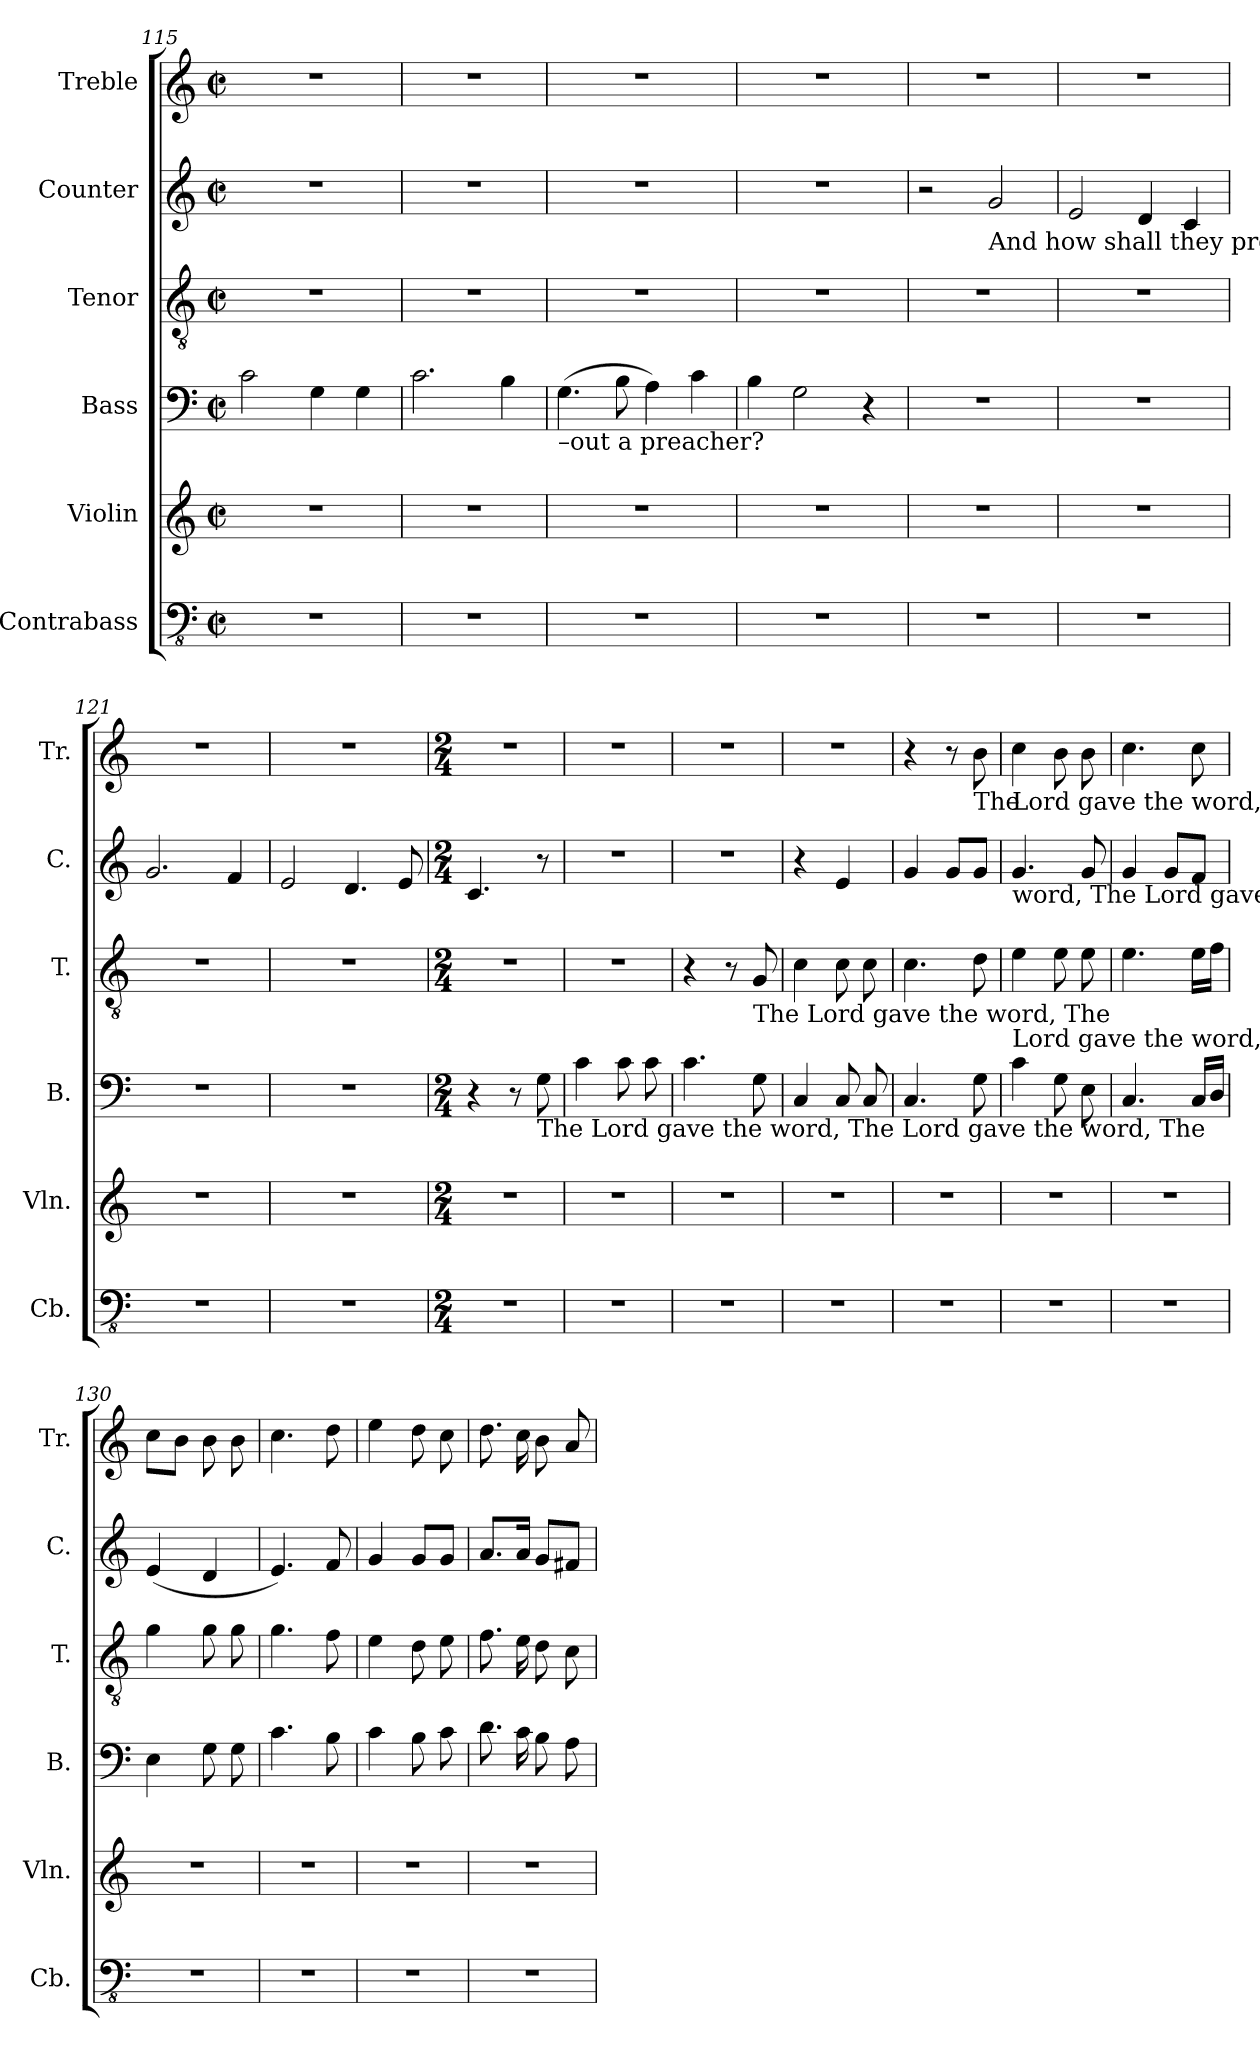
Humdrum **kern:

**kern	**kern	**kern	**kern	**kern	**kern
*part6	*part5	*part4	*part3	*part2	*part1
*staff6	*staff5	*staff4	*staff3	*staff2	*staff1
*I"Contrabass	*I"Violin	*I"Bass	*I"Tenor	*I"Counter	*I"Treble
*I'Cb.	*I'Vln.	*I'B.	*I'T.	*I'C.	*I'Tr.
*clefFv4	*clefG2	*clefF4	*clefGv2	*clefG2	*clefG2
*ITrd7c12	*	*	*	*	*
*k[]	*k[]	*k[]	*k[]	*k[]	*k[]
*M2/2	*M2/2	*M2/2	*M2/2	*M2/2	*M2/2
*met(c|)	*met(c|)	*met(c|)	*met(c|)	*met(c|)	*met(c|)
=115	=115	=115	=115	=115	=115
1r	1r	2c\	1r	1r	1r
.	.	4G\	.	.	.
.	.	4G\	.	.	.
=116	=116	=116	=116	=116	=116
1r	1r	2.c\	1r	1r	1r
.	.	4B\	.	.	.
!!LO:LB:g=z
=117	=117	=117	=117	=117	=117
!	!	!LO:TX:b:t=–out       a   preacher?	!	!	!
1r	1r	(4.G\	1r	1r	1r
.	.	8B\	.	.	.
.	.	4A\)	.	.	.
.	.	4c\	.	.	.
=118	=118	=118	=118	=118	=118
1r	1r	4B\	1r	1r	1r
.	.	2G\	.	.	.
.	.	4r	.	.	.
=119	=119	=119	=119	=119	=119
1r	1r	1r	1r	2r	1r
!	!	!	!	!LO:TX:b:t=And how shall they preach except they be sent?                                                           The   Lord gave the	!
.	.	.	.	2g/	.
=120	=120	=120	=120	=120	=120
1r	1r	1r	1r	2e/	1r
.	.	.	.	4d/	.
.	.	.	.	4c/	.
=121	=121	=121	=121	=121	=121
1r	1r	1r	1r	2.g/	1r
.	.	.	.	4f/	.
=122	=122	=122	=122	=122	=122
1r	1r	1r	1r	2e/	1r
.	.	.	.	4.d/	.
.	.	.	.	8e/	.
=123	=123	=123	=123	=123	=123
*M2/4	*M2/4	*M2/4	*M2/4	*M2/4	*M2/4
*	*	*	*	*	*MM90
2r	2r	4r	2r	4.c/	2r
.	.	8r	.	.	.
!	!	!LO:TX:b:t=The Lord gave the word, The Lord gave the word, The	!	!	!
.	.	8G\	.	8r	.
=124	=124	=124	=124	=124	=124
2r	2r	4c\	2r	2r	2r
.	.	8c\	.	.	.
.	.	8c\	.	.	.
=125	=125	=125	=125	=125	=125
2r	2r	4.c\	4r	2r	2r
.	.	.	8r	.	.
!	!	!	!LO:TX:b:t=The Lord gave the word, The	!	!
.	.	8G\	8G/	.	.
=126	=126	=126	=126	=126	=126
2r	2r	4C/	4c\	4r	2r
.	.	8C/	8c\	4e/	.
.	.	8C/	8c\	.	.
=127	=127	=127	=127	=127	=127
2r	2r	4.C/	4.c\	4g/	4r
.	.	.	.	8g/L	8r
!	!	!	!	!	!LO:TX:b:t=The
.	.	8G\	8d\	8g/J	8b\
!!LO:LB:g=z
=128	=128	=128	=128	=128	=128
!	!	!	!	!	!LO:TX:b:t=Lord gave the word,       The     Lord gave the  word,
!	!	!	!	!LO:TX:b:t=word,     The  Lord  gave  the    word, ___________         And  great  was  the com – pa – ny   of       preachers.  The Lord gave the	!
!	!	!	!LO:TX:b:t=Lord gave the word,       The     Lord gave the word,	!	!
2r	2r	4c\	4e\	4.g/	4cc\
.	.	8G\	8e\	.	8b\
.	.	8E\	8e\	8g/	8b\
=129	=129	=129	=129	=129	=129
2r	2r	4.C/	4.e\	4g/	4.cc\
.	.	.	.	8g/L	.
.	.	16C/LL	16e\LL	8f/J	8cc\
.	.	16D/JJ	16f\JJ	.	.
=130	=130	=130	=130	=130	=130
2r	2r	4E\	4g\	(4e/	8cc\L
.	.	.	.	.	8b\J
.	.	8G\	8g\	4d/	8b\
.	.	8G\	8g\	.	8b\
=131	=131	=131	=131	=131	=131
2r	2r	4.c\	4.g\	4.e/)	4.cc\
.	.	8B\	8f\	8f/	8dd\
=132	=132	=132	=132	=132	=132
2r	2r	4c\	4e\	4g/	4ee\
.	.	8B\	8d\	8g/L	8dd\
.	.	8c\	8e\	8g/J	8cc\
=133	=133	=133	=133	=133	=133
2r	2r	8.d\	8.f\	8.a/L	8.dd\
.	.	16c\	16e\	16a/Jk	16cc\
.	.	8B\	8d\	8g/L	8b\
.	.	8A\	8c\	8f#X/J	8a/
=	=	=	=	=	=
*-	*-	*-	*-	*-	*-
